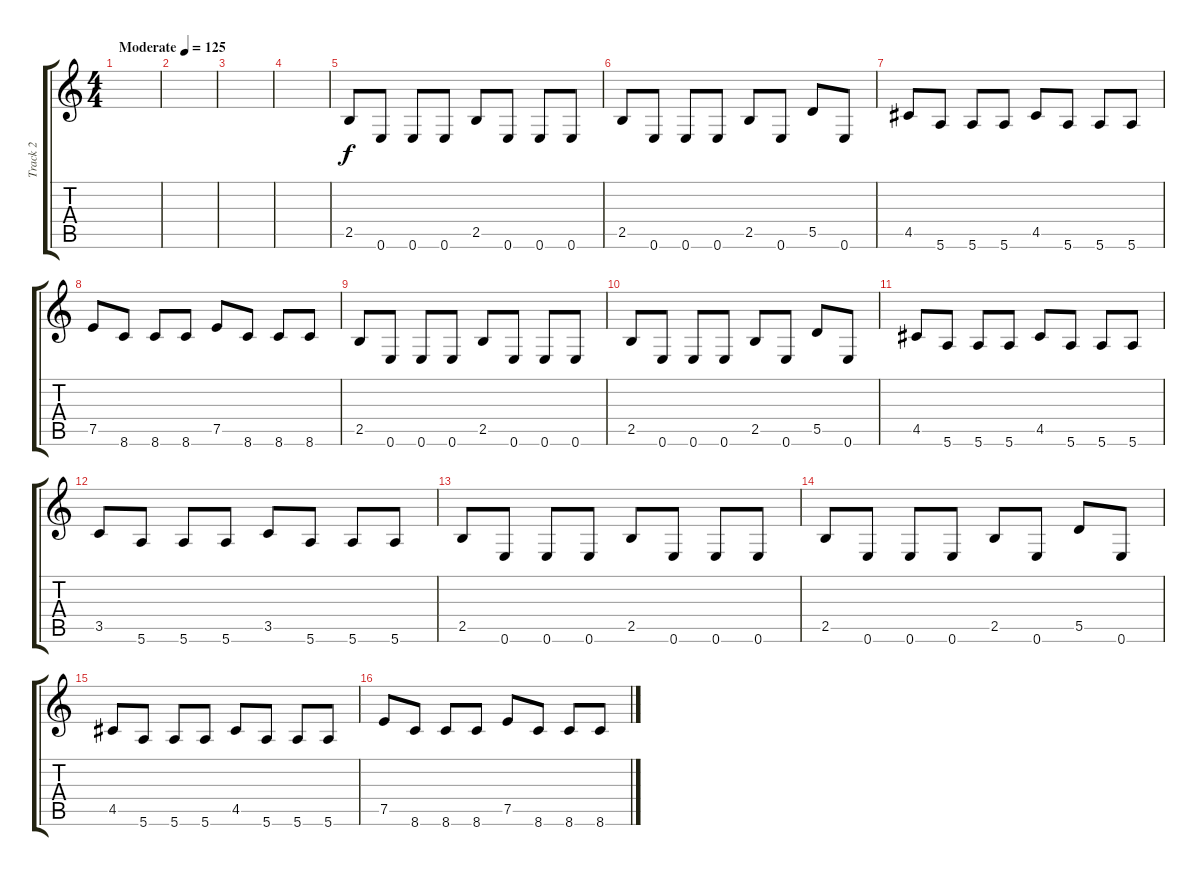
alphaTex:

\track ("Track 2" "Track 2") {instrument overdrivenguitar}
\staff {score tabs}
\tuning (E4 B3 G3 D3 A2 E2) {hide}
\ts (4 4)
\tempo (125 "Moderate")
\clef g2
\ks c
|
|
|
|
2.5.8 0.6.8 0.6.8 0.6.8 2.5.8 0.6.8 0.6.8 0.6.8 |
2.5.8 0.6.8 0.6.8 0.6.8 2.5.8 0.6.8 5.5.8 0.6.8 |
4.5.8 5.6.8 5.6.8 5.6.8 4.5.8 5.6.8 5.6.8 5.6.8 |
7.5.8 8.6.8 8.6.8 8.6.8 7.5.8 8.6.8 8.6.8 8.6.8 |
2.5.8 0.6.8 0.6.8 0.6.8 2.5.8 0.6.8 0.6.8 0.6.8 |
2.5.8 0.6.8 0.6.8 0.6.8 2.5.8 0.6.8 5.5.8 0.6.8 |
4.5.8 5.6.8 5.6.8 5.6.8 4.5.8 5.6.8 5.6.8 5.6.8 |
3.5.8 5.6.8 5.6.8 5.6.8 3.5.8 5.6.8 5.6.8 5.6.8 |
2.5.8 0.6.8 0.6.8 0.6.8 2.5.8 0.6.8 0.6.8 0.6.8 |
2.5.8 0.6.8 0.6.8 0.6.8 2.5.8 0.6.8 5.5.8 0.6.8 |
4.5.8 5.6.8 5.6.8 5.6.8 4.5.8 5.6.8 5.6.8 5.6.8 |
7.5.8 8.6.8 8.6.8 8.6.8 7.5.8 8.6.8 8.6.8 8.6.8
